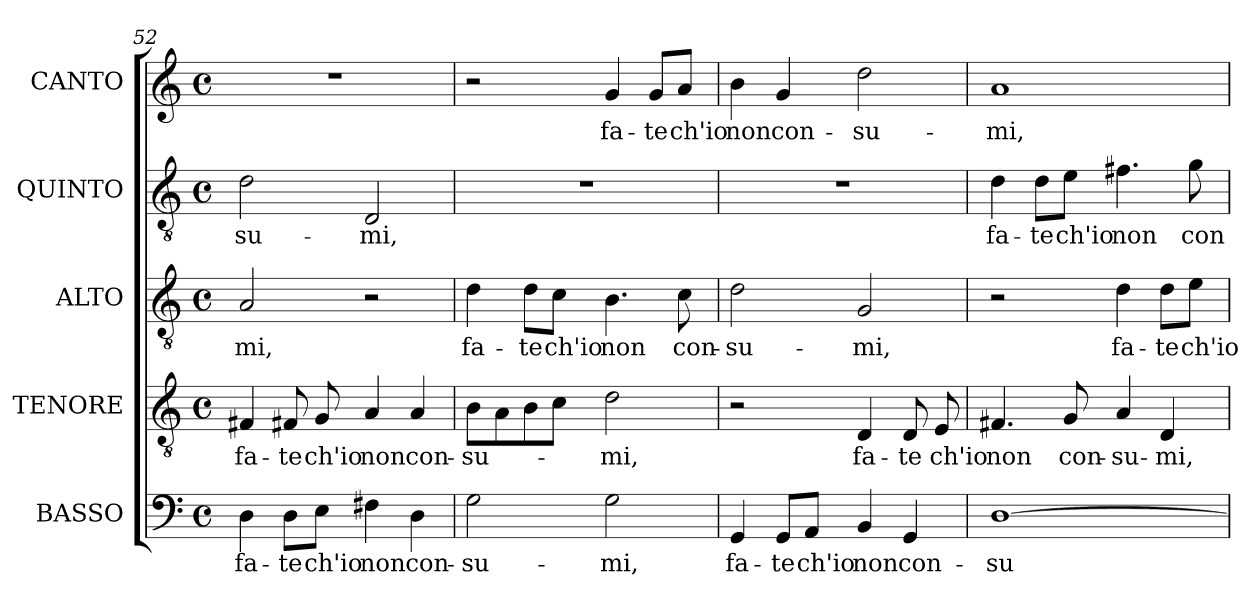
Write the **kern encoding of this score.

**kern	**text	**kern	**text	**kern	**text	**kern	**text	**kern	**text
*part5	*part5	*part4	*part4	*part3	*part3	*part2	*part2	*part1	*part1
*staff5	*staff5	*staff4	*staff4	*staff3	*staff3	*staff2	*staff2	*staff1	*staff1
*I"BASSO	*	*I"TENORE	*	*I"ALTO	*	*I"QUINTO	*	*I"CANTO	*
*I'B	*	*I'T	*	*I'A	*	*	*	*	*
*clefF4	*	*clefGv2	*	*clefGv2	*	*clefGv2	*	*clefG2	*
*	*	*ITrd7c12	*	*ITrd7c12	*	*ITrd7c12	*	*	*
*k[]	*	*k[]	*	*k[]	*	*k[]	*	*k[]	*
*C:	*	*C:	*	*C:	*	*C:	*	*C:	*
*M4/4	*	*M4/4	*	*M4/4	*	*M4/4	*	*M4/4	*
*met(c)	*	*met(c)	*	*met(c)	*	*met(c)	*	*met(c)	*
=52	=52	=52	=52	=52	=52	=52	=52	=52	=52
!	!LO:LY:b:color=#000000	!	!	!	!	!	!	!	!
!	!	!	!LO:LY:b:color=#000000	!	!	!	!	!	!
!	!	!	!	!	!LO:LY:b:color=#000000	!	!	!	!
!	!	!	!	!	!	!	!LO:LY:b:color=#000000	!	!
4Di\	fa-	4FF#Xi/	fa-	2AAi/	-mi,	2Di\	-su-	1r	.
!	!LO:LY:b:color=#000000	!	!	!	!	!	!	!	!
!	!	!	!LO:LY:b:color=#000000	!	!	!	!	!	!
8Di\L	-te	8FF#Xi/	-te	.	.	.	.	.	.
!	!LO:LY:b:color=#000000	!	!	!	!	!	!	!	!
!	!	!	!LO:LY:b:color=#000000	!	!	!	!	!	!
8Ei\J	ch'io	8GGi/	ch'io	.	.	.	.	.	.
!	!LO:LY:b:color=#000000	!	!	!	!	!	!	!	!
!	!	!	!LO:LY:b:color=#000000	!	!	!	!	!	!
!	!	!	!	!	!	!	!LO:LY:b:color=#000000	!	!
4F#Xi\	non	4AAi/	non	2r	.	2DDi/	-mi,	.	.
!	!LO:LY:b:color=#000000	!	!	!	!	!	!	!	!
!	!	!	!LO:LY:b:color=#000000	!	!	!	!	!	!
4Di\	con-	4AAi/	con-	.	.	.	.	.	.
=53	=53	=53	=53	=53	=53	=53	=53	=53	=53
!	!LO:LY:b:color=#000000	!	!	!	!	!	!	!	!
!	!	!	!LO:LY:b:color=#000000	!	!	!	!	!	!
!	!	!	!	!	!LO:LY:b:color=#000000	!	!	!	!
2Gi\	-su-	8BBi\L	-su-	4Di\	fa-	1r	.	2r	.
.	.	8AAi\	.	.	.	.	.	.	.
!	!	!	!	!	!LO:LY:b:color=#000000	!	!	!	!
.	.	8BBi\	.	8Di\L	-te	.	.	.	.
!	!	!	!	!	!LO:LY:b:color=#000000	!	!	!	!
.	.	8Ci\J	.	8Ci\J	ch'io	.	.	.	.
!	!LO:LY:b:color=#000000	!	!	!	!	!	!	!	!
!	!	!	!LO:LY:b:color=#000000	!	!	!	!	!	!
!	!	!	!	!	!LO:LY:b:color=#000000	!	!	!	!
!	!	!	!	!	!	!	!	!	!LO:LY:b:color=#000000
2Gi\	-mi,	2Di\	-mi,	4.BBi\	non	.	.	4gi/	fa-
!	!	!	!	!	!	!	!	!	!LO:LY:b:color=#000000
.	.	.	.	.	.	.	.	8gi/L	-te
!	!	!	!	!	!LO:LY:b:color=#000000	!	!	!	!
!	!	!	!	!	!	!	!	!	!LO:LY:b:color=#000000
.	.	.	.	8Ci\	con-	.	.	8ai/J	ch'io
!!LO:LB:g=z
=54	=54	=54	=54	=54	=54	=54	=54	=54	=54
!	!LO:LY:b:color=#000000	!	!	!	!	!	!	!	!
!	!	!	!	!	!LO:LY:b:color=#000000	!	!	!	!
!	!	!	!	!	!	!	!	!	!LO:LY:b:color=#000000
4GGi/	fa-	2r	.	2Di\	-su-	1r	.	4bi\	non
!	!LO:LY:b:color=#000000	!	!	!	!	!	!	!	!
!	!	!	!	!	!	!	!	!	!LO:LY:b:color=#000000
8GGi/L	-te	.	.	.	.	.	.	4gi/	con-
!	!LO:LY:b:color=#000000	!	!	!	!	!	!	!	!
8AAi/J	ch'io	.	.	.	.	.	.	.	.
!	!LO:LY:b:color=#000000	!	!	!	!	!	!	!	!
!	!	!	!LO:LY:b:color=#000000	!	!	!	!	!	!
!	!	!	!	!	!LO:LY:b:color=#000000	!	!	!	!
!	!	!	!	!	!	!	!	!	!LO:LY:b:color=#000000
4BBi/	non	4DDi/	fa-	2GGi/	-mi,	.	.	2ddi\	-su-
!	!LO:LY:b:color=#000000	!	!	!	!	!	!	!	!
!	!	!	!LO:LY:b:color=#000000	!	!	!	!	!	!
4GGi/	con-	8DDi/	-te	.	.	.	.	.	.
!	!	!	!LO:LY:b:color=#000000	!	!	!	!	!	!
.	.	8EEi/	ch'io	.	.	.	.	.	.
=55	=55	=55	=55	=55	=55	=55	=55	=55	=55
!	!LO:LY:b:color=#000000	!	!	!	!	!	!	!	!
!	!	!	!LO:LY:b:color=#000000	!	!	!	!	!	!
!	!	!	!	!	!	!	!LO:LY:b:color=#000000	!	!
!	!	!	!	!	!	!	!	!	!LO:LY:b:color=#000000
[>1Di	-su-	4.FF#Xi/	non	2r	.	4Di\	fa-	1ai	-mi,
!	!	!	!	!	!	!	!LO:LY:b:color=#000000	!	!
.	.	.	.	.	.	8Di\L	-te	.	.
!	!	!	!LO:LY:b:color=#000000	!	!	!	!	!	!
!	!	!	!	!	!	!	!LO:LY:b:color=#000000	!	!
.	.	8GGi/	con-	.	.	8Ei\J	ch'io	.	.
!	!	!	!LO:LY:b:color=#000000	!	!	!	!	!	!
!	!	!	!	!	!LO:LY:b:color=#000000	!	!	!	!
!	!	!	!	!	!	!	!LO:LY:b:color=#000000	!	!
.	.	4AAi/	-su-	4Di\	fa-	4.F#Xi\	non	.	.
!	!	!	!LO:LY:b:color=#000000	!	!	!	!	!	!
!	!	!	!	!	!LO:LY:b:color=#000000	!	!	!	!
.	.	4DDi/	-mi,	8Di\L	-te	.	.	.	.
!	!	!	!	!	!LO:LY:b:color=#000000	!	!	!	!
!	!	!	!	!	!	!	!LO:LY:b:color=#000000	!	!
.	.	.	.	8Ei\J	ch'io	8Gi\	con-	.	.
=	=	=	=	=	=	=	=	=	=
*-	*-	*-	*-	*-	*-	*-	*-	*-	*-
